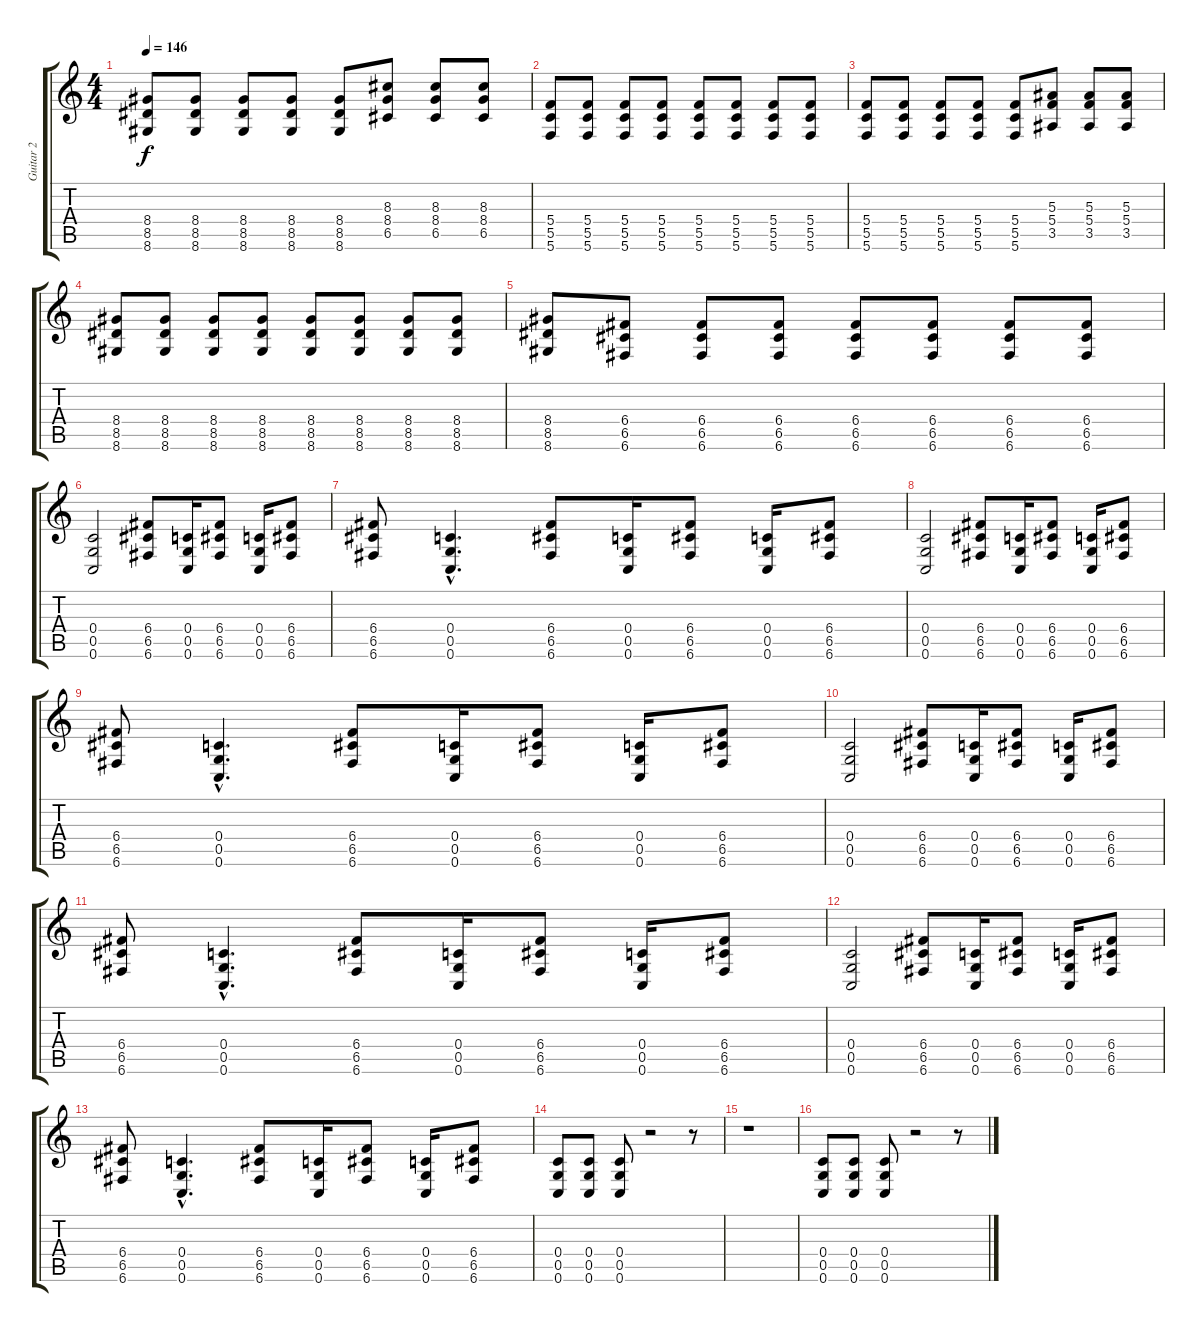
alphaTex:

\track ("Guitar 2" "Guitar 2") {instrument overdrivenguitar}
\staff {score tabs}
\tuning (D4 A3 F3 C3 G2 C2) {hide}
\ts (4 4)
\tempo 146
\clef g2
\ks c
(8.4 8.5 8.6).8{dy f} (8.4 8.5 8.6).8 (8.4 8.5 8.6).8 (8.4 8.5 8.6).8 (8.4 8.5 8.6).8 (8.3 8.4 6.5).8 (8.3 8.4 6.5).8 (8.3 8.4 6.5).8 |
(5.4 5.5 5.6).8 (5.4 5.5 5.6).8 (5.4 5.5 5.6).8 (5.4 5.5 5.6).8 (5.4 5.5 5.6).8 (5.4 5.5 5.6).8 (5.4 5.5 5.6).8 (5.4 5.5 5.6).8 |
(5.4 5.5 5.6).8 (5.4 5.5 5.6).8 (5.4 5.5 5.6).8 (5.4 5.5 5.6).8 (5.4 5.5 5.6).8 (5.3 5.4 3.5).8 (5.3 5.4 3.5).8 (5.3 5.4 3.5).8 |
(8.4 8.5 8.6).8 (8.4 8.5 8.6).8 (8.4 8.5 8.6).8 (8.4 8.5 8.6).8 (8.4 8.5 8.6).8 (8.4 8.5 8.6).8 (8.4 8.5 8.6).8 (8.4 8.5 8.6).8 |
(8.4 8.5 8.6).8 (6.4 6.5 6.6).8 (6.4 6.5 6.6).8 (6.4 6.5 6.6).8 (6.4 6.5 6.6).8 (6.4 6.5 6.6).8 (6.4 6.5 6.6).8 (6.4 6.5 6.6).8 |
(0.4 0.5 0.6).2 (6.4 6.5 6.6).8 (0.4 0.5 0.6).16 (6.4 6.5 6.6).8 (0.4 0.5 0.6).16 (6.4 6.5 6.6).8 |
(6.4 6.5 6.6).8 (0.4{hac} 0.5{hac} 0.6{hac}).4{d} (6.4 6.5 6.6).8 (0.4 0.5 0.6).16 (6.4 6.5 6.6).8 (0.4 0.5 0.6).16 (6.4 6.5 6.6).8 |
(0.4 0.5 0.6).2 (6.4 6.5 6.6).8 (0.4 0.5 0.6).16 (6.4 6.5 6.6).8 (0.4 0.5 0.6).16 (6.4 6.5 6.6).8 |
(6.4 6.5 6.6).8 (0.4{hac} 0.5{hac} 0.6{hac}).4{d} (6.4 6.5 6.6).8 (0.4 0.5 0.6).16 (6.4 6.5 6.6).8 (0.4 0.5 0.6).16 (6.4 6.5 6.6).8 |
(0.4 0.5 0.6).2 (6.4 6.5 6.6).8 (0.4 0.5 0.6).16 (6.4 6.5 6.6).8 (0.4 0.5 0.6).16 (6.4 6.5 6.6).8 |
(6.4 6.5 6.6).8 (0.4{hac} 0.5{hac} 0.6{hac}).4{d} (6.4 6.5 6.6).8 (0.4 0.5 0.6).16 (6.4 6.5 6.6).8 (0.4 0.5 0.6).16 (6.4 6.5 6.6).8 |
(0.4 0.5 0.6).2 (6.4 6.5 6.6).8 (0.4 0.5 0.6).16 (6.4 6.5 6.6).8 (0.4 0.5 0.6).16 (6.4 6.5 6.6).8 |
(6.4 6.5 6.6).8 (0.4{hac} 0.5{hac} 0.6{hac}).4{d} (6.4 6.5 6.6).8 (0.4 0.5 0.6).16 (6.4 6.5 6.6).8 (0.4 0.5 0.6).16 (6.4 6.5 6.6).8 |
(0.4 0.5 0.6).8 (0.4 0.5 0.6).8 (0.4 0.5 0.6).8 r.2 r.8 |
r.1 |
(0.4 0.5 0.6).8 (0.4 0.5 0.6).8 (0.4 0.5 0.6).8 r.2 r.8
